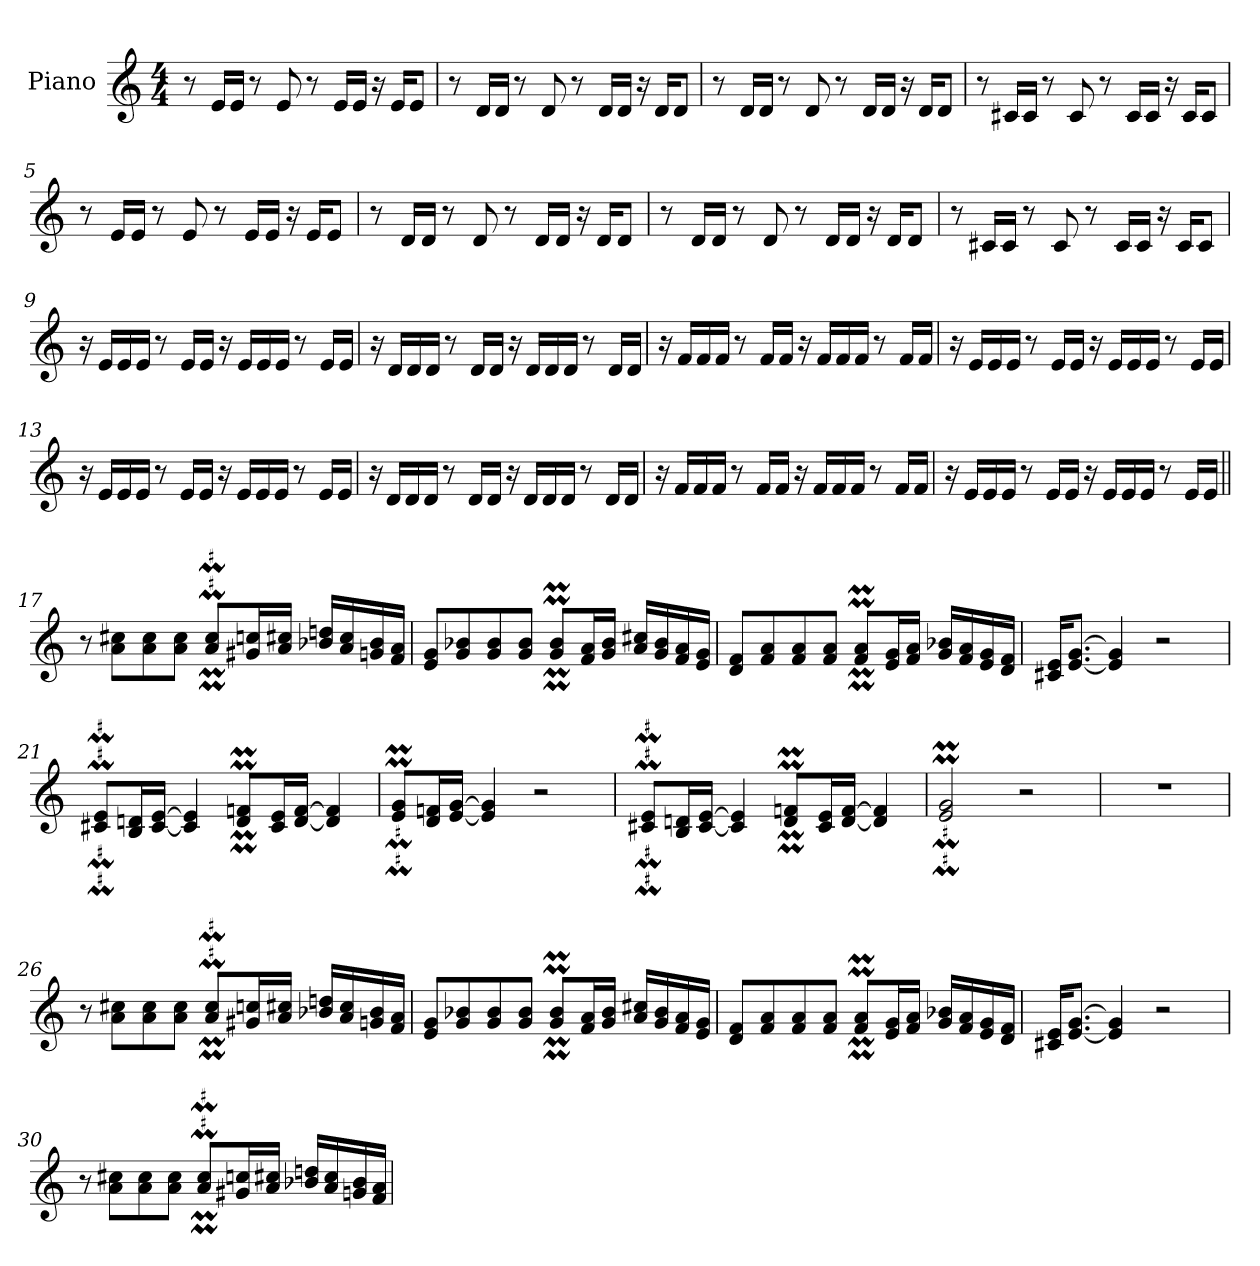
**kern
*part1
*staff1
*I"Piano
*I'Pno.
*clefG2
*k[]
*M4/4
=1
8r
16e!LL
16e!JJ
8r
8e!
8r
16e!LL
16e!JJ
16r
16e!KL
8e!J
=2
8r
16d!LL
16d!JJ
8r
8d!
8r
16d!LL
16d!JJ
16r
16d!KL
8d!J
=3
8r
16d!LL
16d!JJ
8r
8d!
8r
16d!LL
16d!JJ
16r
16d!KL
8d!J
=4
8r
16c#X!LL
16c#!JJ
8r
8c#!
8r
16c#!LL
16c#!JJ
16r
16c#!KL
8c#!J
=5
8r
16e!LL
16e!JJ
8r
8e!
8r
16e!LL
16e!JJ
16r
16e!KL
8e!J
=6
8r
16d!LL
16d!JJ
8r
8d!
8r
16d!LL
16d!JJ
16r
16d!KL
8d!J
=7
8r
16d!LL
16d!JJ
8r
8d!
8r
16d!LL
16d!JJ
16r
16d!KL
8d!J
=8
8r
16c#X!LL
16c#!JJ
8r
8c#!
8r
16c#!LL
16c#!JJ
16r
16c#!KL
8c#!J
=9
16r
16eLL
16e
16eJJ
8r
16eLL
16eJJ
16r
16eLL
16e
16eJJ
8r
16eLL
16eJJ
=10
16r
16dLL
16d
16dJJ
8r
16dLL
16dJJ
16r
16dLL
16d
16dJJ
8r
16dLL
16dJJ
=11
16r
16fLL
16f
16fJJ
8r
16fLL
16fJJ
16r
16fLL
16f
16fJJ
8r
16fLL
16fJJ
=12
16r
16eLL
16e
16eJJ
8r
16eLL
16eJJ
16r
16eLL
16e
16eJJ
8r
16eLL
16eJJ
=13
16r
16eLL
16e
16eJJ
8r
16eLL
16eJJ
16r
16eLL
16e
16eJJ
8r
16eLL
16eJJ
=14
16r
16dLL
16d
16dJJ
8r
16dLL
16dJJ
16r
16dLL
16d
16dJJ
8r
16dLL
16dJJ
=15
16r
16fLL
16f
16fJJ
8r
16fLL
16fJJ
16r
16fLL
16f
16fJJ
8r
16fLL
16fJJ
=16
16r
16eLL
16e
16eJJ
8r
16eLL
16eJJ
16r
16eLL
16e
16eJJ
8r
16eLL
16eJJ
=17||
8r
8a 8cc#XL
8a 8cc#
8a 8cc#J
8aM 8cc#ML
16g#X 16ccnL
16a 16cc#XJJ
16b-X 16ddLL
16a 16cc#
16gn 16b-
16f 16aJJ
=18
8e 8gL
8g 8b-X
8g 8b-
8g 8b-J
8gM 8b-ML
16f 16aL
16g 16b-JJ
16a 16cc#XLL
16g 16b-
16f 16a
16e 16gJJ
=19
8d 8fL
8f 8a
8f 8a
8f 8aJ
8fM 8aML
16e 16gL
16f 16aJJ
16g 16b-XLL
16f 16a
16e 16g
16d 16fJJ
=20
16c#X 16eKL
[8.e [8.gJ
4e] 4g]
2r
=21
8c#XM 8eML
16B 16dL
[16c# [16eJJ
4c#] 4e]
8dM 8fML
16c# 16eL
[16d [16fJJ
4d] 4f]
=22
8eM 8gML
16d 16fL
[16e [16gJJ
4e] 4g]
2r
=23
8c#XM 8eML
16B 16dL
[16c# [16eJJ
4c#] 4e]
8dM 8fML
16c# 16eL
[16d [16fJJ
4d] 4f]
=24
2eM 2gM
2r
=25
1r
=26
8r
8a 8cc#XL
8a 8cc#
8a 8cc#J
8aM 8cc#ML
16g#X 16ccnL
16a 16cc#XJJ
16b-X 16ddLL
16a 16cc#
16gn 16b-
16f 16aJJ
=27
8e 8gL
8g 8b-X
8g 8b-
8g 8b-J
8gM 8b-ML
16f 16aL
16g 16b-JJ
16a 16cc#XLL
16g 16b-
16f 16a
16e 16gJJ
=28
8d 8fL
8f 8a
8f 8a
8f 8aJ
8fM 8aML
16e 16gL
16f 16aJJ
16g 16b-XLL
16f 16a
16e 16g
16d 16fJJ
=29
16c#X 16eKL
[8.e [8.gJ
4e] 4g]
2r
=30
8r
8a 8cc#XL
8a 8cc#
8a 8cc#J
8aM 8cc#ML
16g#X 16ccnL
16a 16cc#XJJ
16b-X 16ddLL
16a 16cc#
16gn 16b-
16f 16aJJ
=
*-
